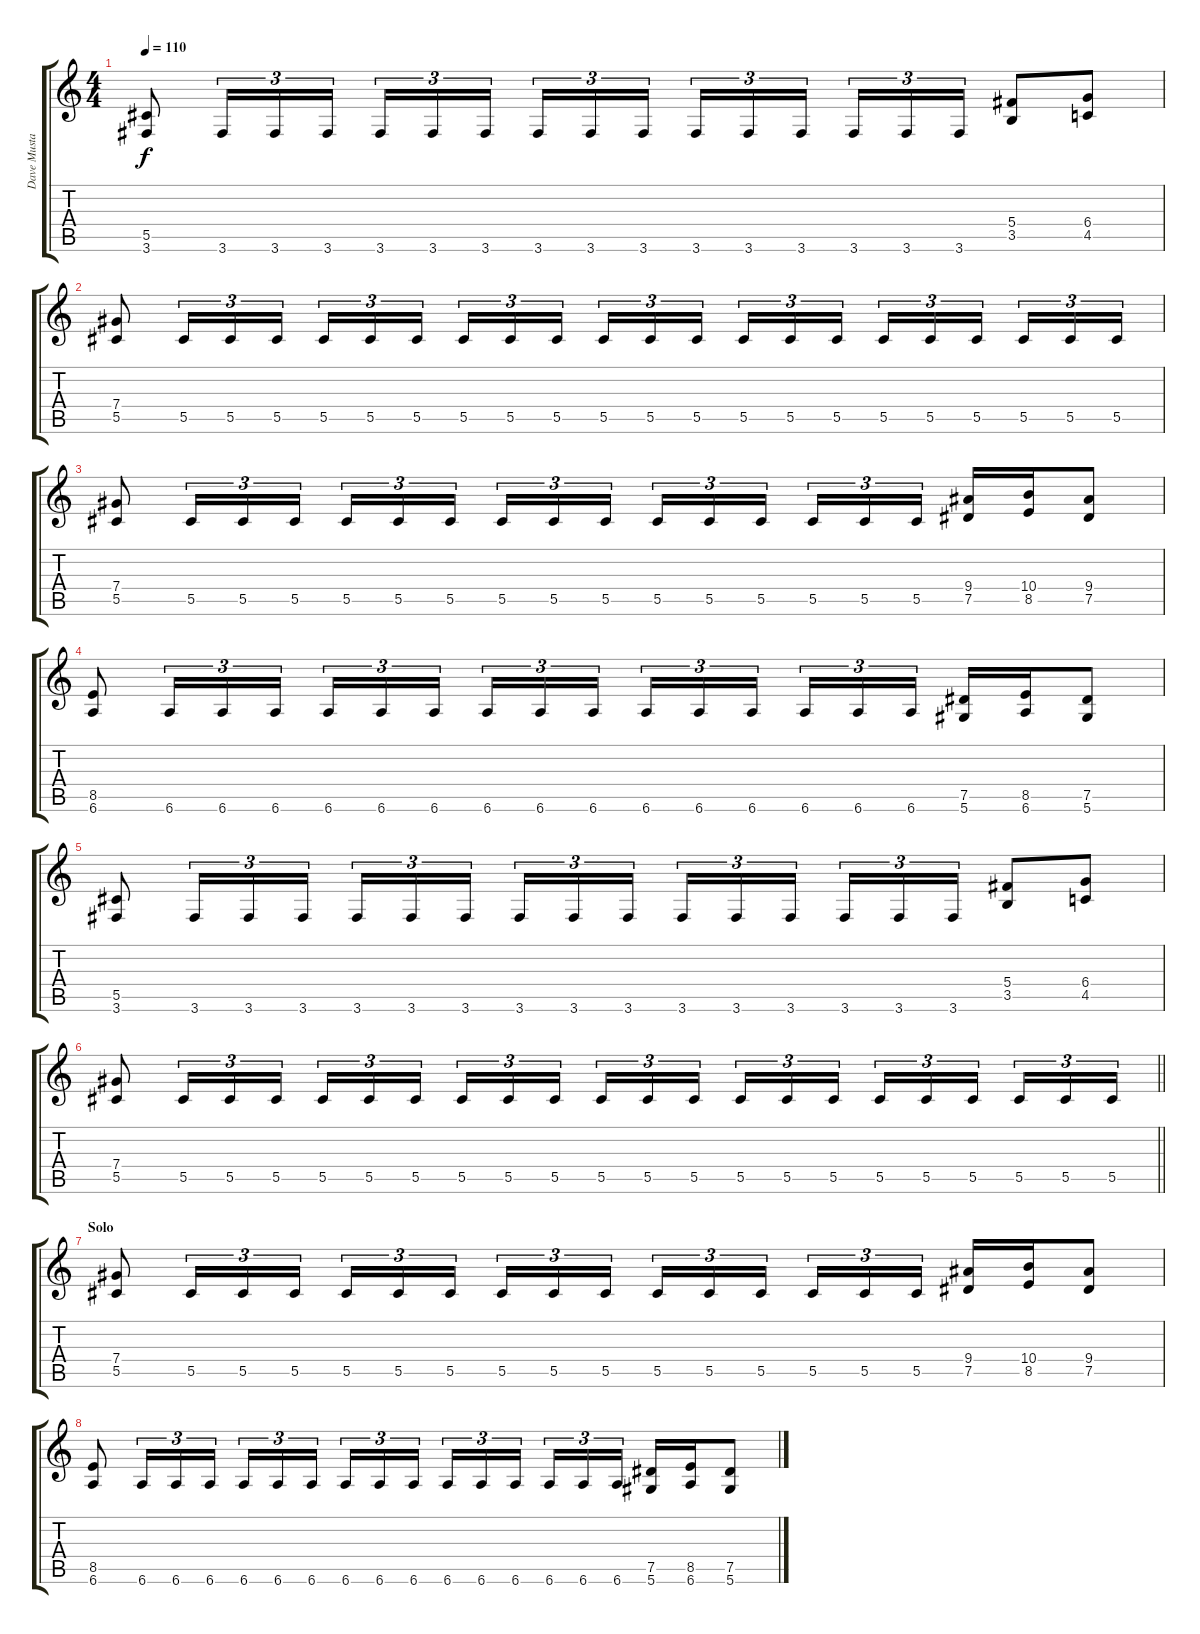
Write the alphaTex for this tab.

\track ("Dave Mustaine" "Dave Musta") {instrument distortionguitar}
\staff {score tabs}
\tuning (Eb4 Bb3 Gb3 Db3 Ab2 Eb2) {hide}
\ts (4 4)
\tempo 110
\clef g2
\ks c
(5.5 3.6).8{dy f} 3.6.16{tu (3 2)} 3.6.16{tu (3 2)} 3.6.16{tu (3 2)} 3.6.16{tu (3 2)} 3.6.16{tu (3 2)} 3.6.16{tu (3 2) beam splitsecondary} 3.6.16{tu (3 2)} 3.6.16{tu (3 2)} 3.6.16{tu (3 2)} 3.6.16{tu (3 2)} 3.6.16{tu (3 2)} 3.6.16{tu (3 2) beam splitsecondary} 3.6.16{tu (3 2)} 3.6.16{tu (3 2)} 3.6.16{tu (3 2)} (5.4 3.5).8 (6.4 4.5).8 |
(7.4 5.5).8 5.5.16{tu (3 2)} 5.5.16{tu (3 2)} 5.5.16{tu (3 2)} 5.5.16{tu (3 2)} 5.5.16{tu (3 2)} 5.5.16{tu (3 2) beam splitsecondary} 5.5.16{tu (3 2)} 5.5.16{tu (3 2)} 5.5.16{tu (3 2)} 5.5.16{tu (3 2)} 5.5.16{tu (3 2)} 5.5.16{tu (3 2) beam splitsecondary} 5.5.16{tu (3 2)} 5.5.16{tu (3 2)} 5.5.16{tu (3 2)} 5.5.16{tu (3 2)} 5.5.16{tu (3 2)} 5.5.16{tu (3 2) beam splitsecondary} 5.5.16{tu (3 2)} 5.5.16{tu (3 2)} 5.5.16{tu (3 2)} |
(7.4 5.5).8 5.5.16{tu (3 2)} 5.5.16{tu (3 2)} 5.5.16{tu (3 2)} 5.5.16{tu (3 2)} 5.5.16{tu (3 2)} 5.5.16{tu (3 2) beam splitsecondary} 5.5.16{tu (3 2)} 5.5.16{tu (3 2)} 5.5.16{tu (3 2)} 5.5.16{tu (3 2)} 5.5.16{tu (3 2)} 5.5.16{tu (3 2) beam splitsecondary} 5.5.16{tu (3 2)} 5.5.16{tu (3 2)} 5.5.16{tu (3 2)} (9.4 7.5).16 (10.4 8.5).16 (9.4 7.5).8 |
(8.5 6.6).8 6.6.16{tu (3 2)} 6.6.16{tu (3 2)} 6.6.16{tu (3 2)} 6.6.16{tu (3 2)} 6.6.16{tu (3 2)} 6.6.16{tu (3 2) beam splitsecondary} 6.6.16{tu (3 2)} 6.6.16{tu (3 2)} 6.6.16{tu (3 2)} 6.6.16{tu (3 2)} 6.6.16{tu (3 2)} 6.6.16{tu (3 2) beam splitsecondary} 6.6.16{tu (3 2)} 6.6.16{tu (3 2)} 6.6.16{tu (3 2)} (7.5 5.6).16 (8.5 6.6).16 (7.5 5.6).8 |
(5.5 3.6).8 3.6.16{tu (3 2)} 3.6.16{tu (3 2)} 3.6.16{tu (3 2)} 3.6.16{tu (3 2)} 3.6.16{tu (3 2)} 3.6.16{tu (3 2) beam splitsecondary} 3.6.16{tu (3 2)} 3.6.16{tu (3 2)} 3.6.16{tu (3 2)} 3.6.16{tu (3 2)} 3.6.16{tu (3 2)} 3.6.16{tu (3 2) beam splitsecondary} 3.6.16{tu (3 2)} 3.6.16{tu (3 2)} 3.6.16{tu (3 2)} (5.4 3.5).8 (6.4 4.5).8 |
\barLineRight lightlight
(7.4 5.5).8 5.5.16{tu (3 2)} 5.5.16{tu (3 2)} 5.5.16{tu (3 2)} 5.5.16{tu (3 2)} 5.5.16{tu (3 2)} 5.5.16{tu (3 2) beam splitsecondary} 5.5.16{tu (3 2)} 5.5.16{tu (3 2)} 5.5.16{tu (3 2)} 5.5.16{tu (3 2)} 5.5.16{tu (3 2)} 5.5.16{tu (3 2) beam splitsecondary} 5.5.16{tu (3 2)} 5.5.16{tu (3 2)} 5.5.16{tu (3 2)} 5.5.16{tu (3 2)} 5.5.16{tu (3 2)} 5.5.16{tu (3 2) beam splitsecondary} 5.5.16{tu (3 2)} 5.5.16{tu (3 2)} 5.5.16{tu (3 2)} |
\section ("" "Solo")
(7.4 5.5).8{volume 14 balance 0} 5.5.16{tu (3 2)} 5.5.16{tu (3 2)} 5.5.16{tu (3 2)} 5.5.16{tu (3 2)} 5.5.16{tu (3 2)} 5.5.16{tu (3 2) beam splitsecondary} 5.5.16{tu (3 2)} 5.5.16{tu (3 2)} 5.5.16{tu (3 2)} 5.5.16{tu (3 2)} 5.5.16{tu (3 2)} 5.5.16{tu (3 2) beam splitsecondary} 5.5.16{tu (3 2)} 5.5.16{tu (3 2)} 5.5.16{tu (3 2)} (9.4 7.5).16 (10.4 8.5).16 (9.4 7.5).8 |
(8.5 6.6).8 6.6.16{tu (3 2)} 6.6.16{tu (3 2)} 6.6.16{tu (3 2)} 6.6.16{tu (3 2)} 6.6.16{tu (3 2)} 6.6.16{tu (3 2) beam splitsecondary} 6.6.16{tu (3 2)} 6.6.16{tu (3 2)} 6.6.16{tu (3 2)} 6.6.16{tu (3 2)} 6.6.16{tu (3 2)} 6.6.16{tu (3 2) beam splitsecondary} 6.6.16{tu (3 2)} 6.6.16{tu (3 2)} 6.6.16{tu (3 2)} (7.5 5.6).16 (8.5 6.6).16 (7.5 5.6).8
